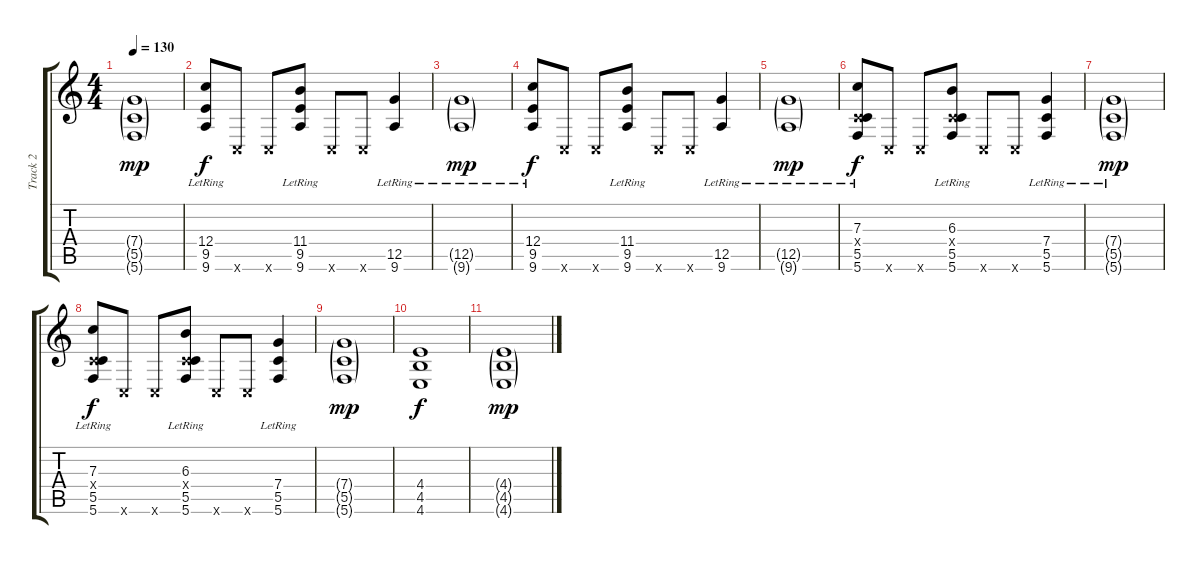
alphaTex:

\track ("Track 2" "Track 2") {instrument acousticguitarsteel}
\staff {score tabs}
\tuning (D4 A3 F3 C3 G2 C2) {hide}
\ts (4 4)
\tempo 130
\clef g2
\ks c
(7.4{g} 5.5{g} 5.6{g}).1{dy mp} |
(12.4{lr} 9.5{lr} 9.6{lr}).8{dy f} 0.6{x}.8 0.6{x}.8 (11.4{lr} 9.5{lr} 9.6{lr}).8 0.6{x}.8 0.6{x}.8 (12.5{lr} 9.6{lr}).4 |
(12.5{g lr} 9.6{g lr}).1{dy mp} |
(12.4{lr} 9.5{lr} 9.6{lr}).8{dy f} 0.6{x}.8 0.6{x}.8 (11.4{lr} 9.5{lr} 9.6{lr}).8 0.6{x}.8 0.6{x}.8 (12.5{lr} 9.6{lr}).4 |
(12.5{g lr} 9.6{g lr}).1{dy mp} |
(7.3{lr} 0.4{x} 5.5{lr} 5.6{lr}).8{dy f} 0.6{x}.8 0.6{x}.8 (6.3{lr} 0.4{x} 5.5{lr} 5.6{lr}).8 0.6{x}.8 0.6{x}.8 (7.4{lr} 5.5{lr} 5.6{lr}).4 |
(7.4{g lr} 5.5{g lr} 5.6{g lr}).1{dy mp} |
(7.3{lr} 0.4{x} 5.5{lr} 5.6{lr}).8{dy f} 0.6{x}.8 0.6{x}.8 (6.3{lr} 0.4{x} 5.5{lr} 5.6{lr}).8 0.6{x}.8 0.6{x}.8 (7.4{lr} 5.5{lr} 5.6{lr}).4 |
(7.4{g} 5.5{g} 5.6{g}).1{dy mp} |
(4.4 4.5 4.6).1{dy f} |
(4.4{g} 4.5{g} 4.6{g}).1{dy mp}
